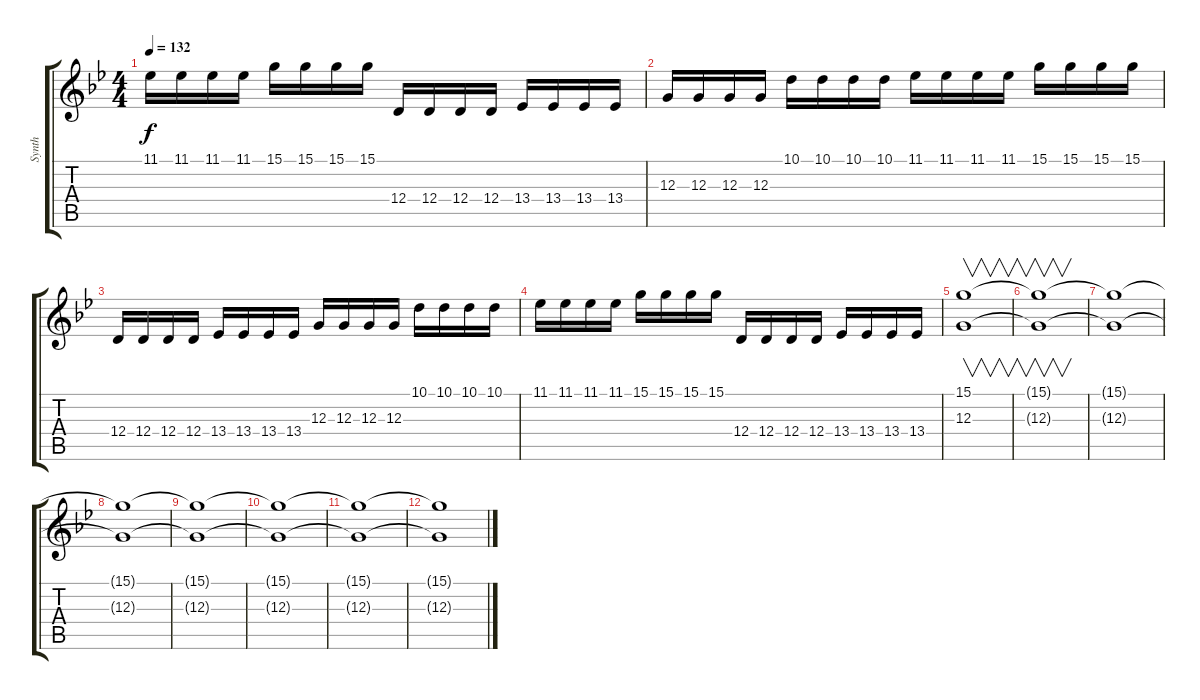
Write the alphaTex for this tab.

\track ("Synth" "Synth") {instrument lead2sawtooth}
\staff {score tabs}
\tuning (E4 B3 G3 D3 A2 E2) {hide}
\ts (4 4)
\tempo 132
\clef g2
\ks bb
11.1.16{dy f} 11.1.16 11.1.16 11.1.16 15.1.16 15.1.16 15.1.16 15.1.16 12.4.16 12.4.16 12.4.16 12.4.16 13.4.16 13.4.16 13.4.16 13.4.16 |
12.3.16 12.3.16 12.3.16 12.3.16 10.1.16 10.1.16 10.1.16 10.1.16 11.1.16 11.1.16 11.1.16 11.1.16 15.1.16 15.1.16 15.1.16 15.1.16 |
12.4.16 12.4.16 12.4.16 12.4.16 13.4.16 13.4.16 13.4.16 13.4.16 12.3.16 12.3.16 12.3.16 12.3.16 10.1.16 10.1.16 10.1.16 10.1.16 |
11.1.16 11.1.16 11.1.16 11.1.16 15.1.16 15.1.16 15.1.16 15.1.16 12.4.16 12.4.16 12.4.16 12.4.16 13.4.16 13.4.16 13.4.16 13.4.16 |
(15.1 12.3).1{v volume 1} |
(15.1{t} 12.3{t}).1{v} |
(15.1{t} 12.3{t}).1 |
(15.1{t} 12.3{t}).1 |
(15.1{t} 12.3{t}).1 |
(15.1{t} 12.3{t}).1 |
(15.1{t} 12.3{t}).1 |
(15.1{t} 12.3{t}).1
